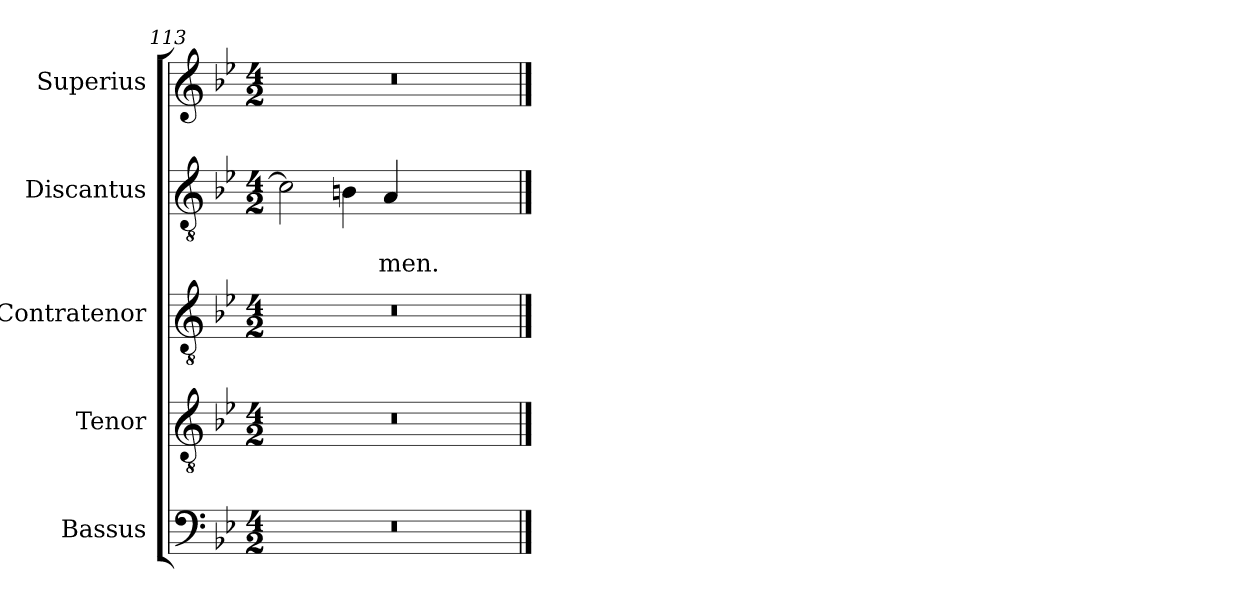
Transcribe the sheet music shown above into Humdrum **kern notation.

**kern	**kern	**kern	**kern	**text	**text	**kern
*part5	*part4	*part3	*part2	*part2	*part2	*part1
*staff5	*staff4	*staff3	*staff2	*staff2	*staff2	*staff1
*I"Bassus	*I"Tenor	*I"Contratenor	*I"Discantus	*	*	*I"Superius
*clefF4	*clefGv2	*clefGv2	*clefGv2	*	*	*clefG2
*k[b-e-]	*k[b-e-]	*k[b-e-]	*k[b-e-]	*	*	*k[b-e-]
*B-:	*B-:	*B-:	*B-:	*	*	*B-:
*M4/2	*M4/2	*M4/2	*M4/2	*	*	*M4/2
=113	=113	=113	=113	=113	=113	=113
0r	0r	0r	2c\]	.	.	0r
.	.	.	4Bn\	.	.	.
!	!	!	!	!	!LO:LY:b	!
.	.	.	4A/	.	men.	.
.	.	.	1ryy	.	.	.
==	==	==	==	==	==	==
*-	*-	*-	*-	*-	*-	*-
